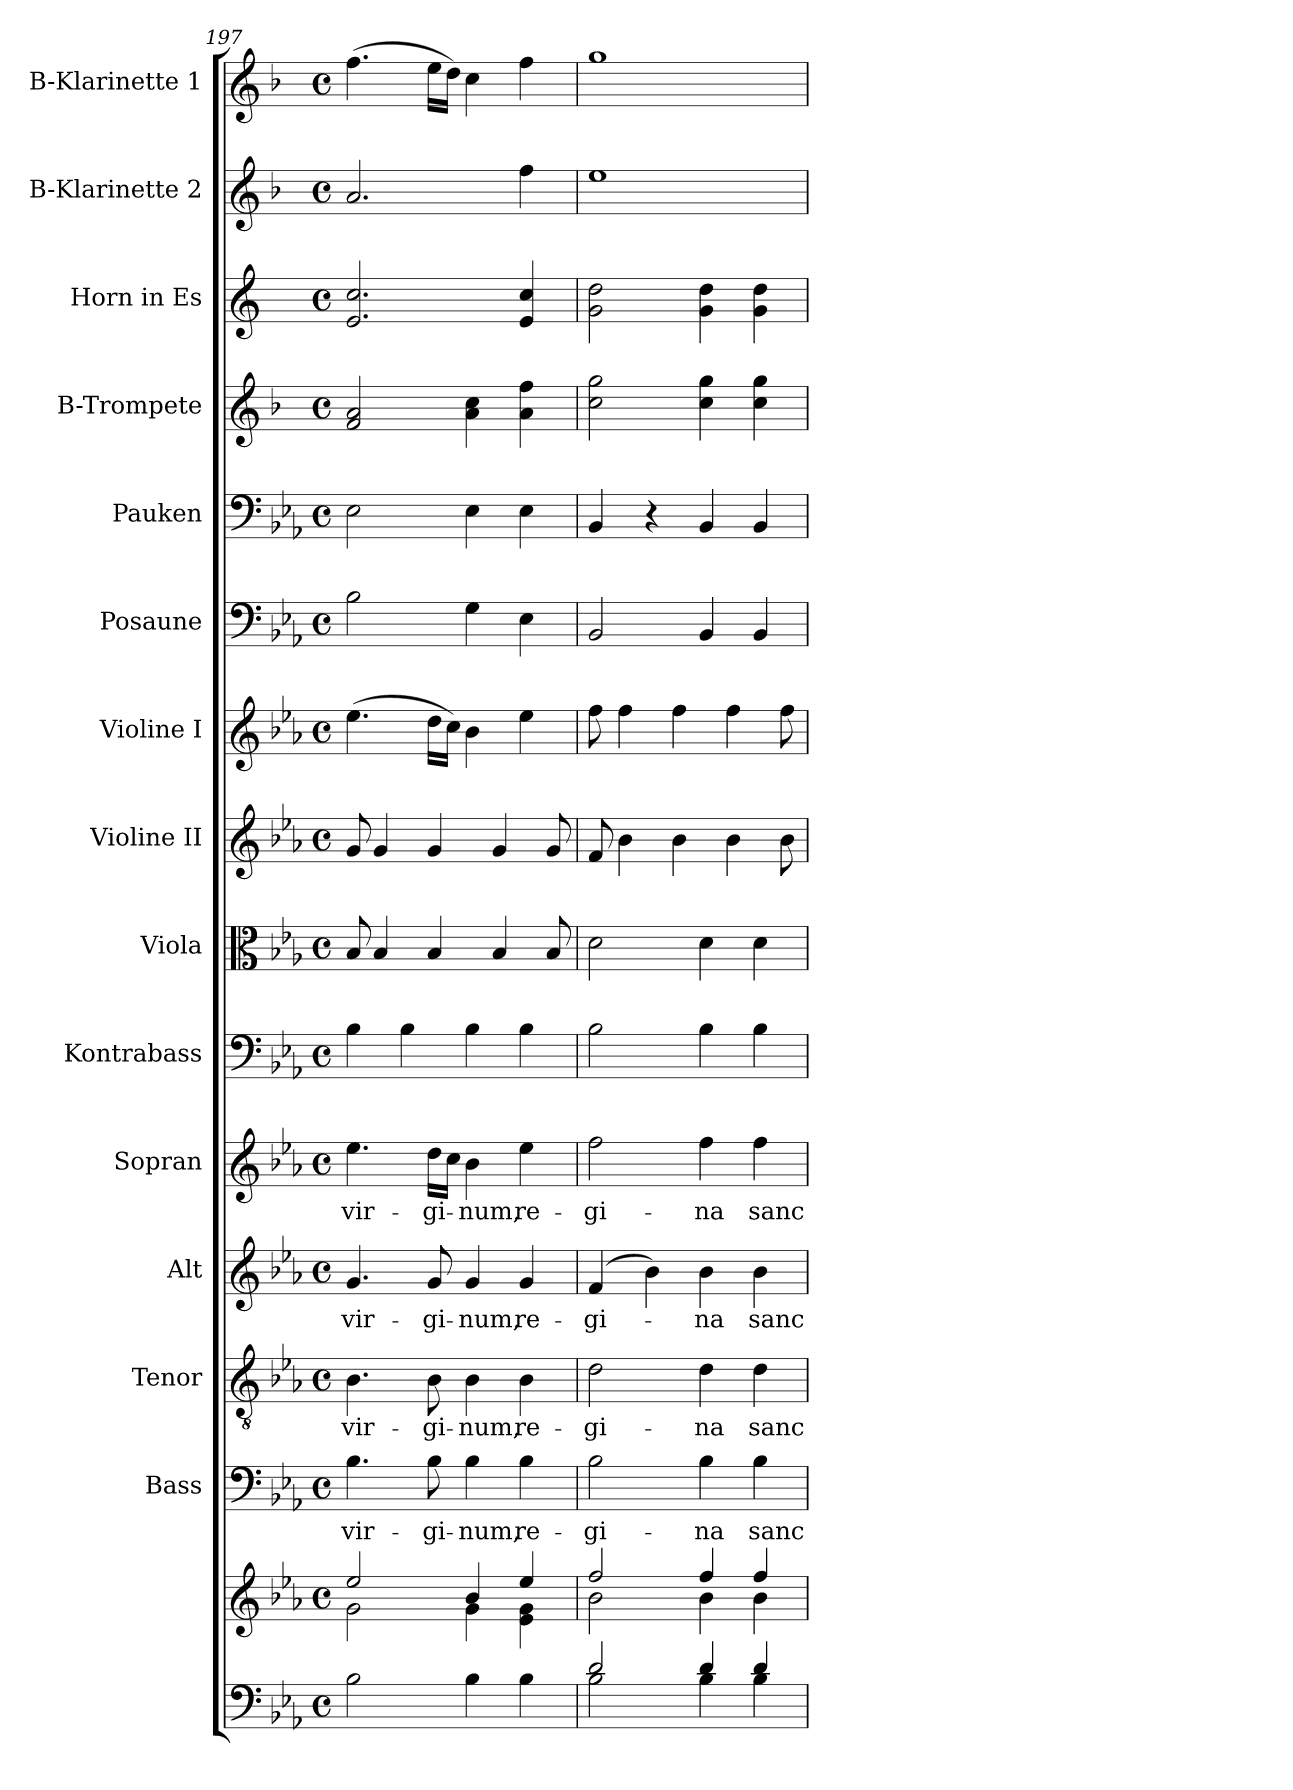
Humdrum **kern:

**kern	**kern	**kern	**text	**kern	**text	**kern	**text	**kern	**text	**kern	**kern	**kern	**kern	**kern	**kern	**kern	**kern	**kern	**kern
*part15	*part15	*part14	*part14	*part13	*part13	*part12	*part12	*part11	*part11	*part10	*part9	*part8	*part7	*part6	*part5	*part4	*part3	*part2	*part1
*staff16	*staff15	*staff14	*staff14	*staff13	*staff13	*staff12	*staff12	*staff11	*staff11	*staff10	*staff9	*staff8	*staff7	*staff6	*staff5	*staff4	*staff3	*staff2	*staff1
*	*	*I"Bass	*	*I"Tenor	*	*I"Alt	*	*I"Sopran	*	*I"Kontrabass	*I"Viola	*I"Violine II	*I"Violine I	*I"Posaune	*I"Pauken	*I"B-Trompete	*I"Horn in Es	*I"B-Klarinette 2	*I"B-Klarinette 1
*	*	*I'B.	*	*I'T.	*	*I'A.	*	*I'S.	*	*I'Kb.	*I'Vla.	*I'Vl. II	*I'Vl. I	*I'Pos.	*I'Pk.	*I'B Trp.	*	*I'B Kl. 2	*I'B Kl. 1
*clefF4	*clefG2	*clefF4	*	*clefGv2	*	*clefG2	*	*clefG2	*	*clefF4	*clefC3	*clefG2	*clefG2	*clefF4	*clefF4	*clefG2	*clefG2	*clefG2	*clefG2
*	*	*	*	*	*	*	*	*	*	*ITrd7c12	*	*	*	*	*	*ITrd1c2	*ITrd5c9	*ITrd1c2	*ITrd1c2
*k[b-e-a-]	*k[b-e-a-]	*k[b-e-a-]	*	*k[b-e-a-]	*	*k[b-e-a-]	*	*k[b-e-a-]	*	*k[b-e-a-]	*k[b-e-a-]	*k[b-e-a-]	*k[b-e-a-]	*k[b-e-a-]	*k[b-e-a-]	*k[b-e-a-]	*k[b-e-a-]	*k[b-e-a-]	*k[b-e-a-]
*E-:	*E-:	*E-:	*	*E-:	*	*E-:	*	*E-:	*	*E-:	*E-:	*E-:	*E-:	*E-:	*E-:	*E-:	*E-:	*E-:	*E-:
*M4/4	*M4/4	*M4/4	*	*M4/4	*	*M4/4	*	*M4/4	*	*M4/4	*M4/4	*M4/4	*M4/4	*M4/4	*M4/4	*M4/4	*M4/4	*M4/4	*M4/4
*met(c)	*met(c)	*met(c)	*	*met(c)	*	*met(c)	*	*met(c)	*	*met(c)	*met(c)	*met(c)	*met(c)	*met(c)	*met(c)	*met(c)	*met(c)	*met(c)	*met(c)
=197	=197	=197	=197	=197	=197	=197	=197	=197	=197	=197	=197	=197	=197	=197	=197	=197	=197	=197	=197
*	*^	*	*	*	*	*	*	*	*	*	*	*	*	*	*	*	*	*	*
!	!	!	!	!LO:LY:b	!	!LO:LY:b	!	!LO:LY:b	!	!LO:LY:b	!	!	!	!	!	!	!	!	!	!
2B-\	2ee-/	2g\	4.B-\	vir-	4.B-\	vir-	4.g/	vir-	4.ee-\	vir-	4BB-\	8B-/	8g/	(>4.ee-\	2B-\	2E-\	2e-/ 2g/	2.G/ 2.e-/	2.g/	(>4.ee-\
.	.	.	.	.	.	.	.	.	.	.	.	4B-/	4g/	.	.	.	.	.	.	.
.	.	.	.	.	.	.	.	.	.	.	4BB-\	.	.	.	.	.	.	.	.	.
!	!	!	!	!LO:LY:b	!	!LO:LY:b	!	!LO:LY:b	!	!LO:LY:b	!	!	!	!	!	!	!	!	!	!
.	.	.	8B-\	-gi-	8B-\	-gi-	8g/	-gi-	16dd\LL	-gi-	.	4B-/	4g/	16dd\LL	.	.	.	.	.	16dd\LL
.	.	.	.	.	.	.	.	.	16cc\JJ	.	.	.	.	16cc\JJ)	.	.	.	.	.	16cc\JJ)
!	!	!	!	!LO:LY:b	!	!LO:LY:b	!	!LO:LY:b	!	!LO:LY:b	!	!	!	!	!	!	!	!	!	!
4B-\	4b-/	4g\	4B-\	-num,	4B-\	-num,	4g/	-num,	4b-\	-num,	4BB-\	.	.	4b-\	4G\	4E-\	4g\ 4b-\	.	.	4b-\
.	.	.	.	.	.	.	.	.	.	.	.	4B-/	4g/	.	.	.	.	.	.	.
!	!	!	!	!LO:LY:b	!	!LO:LY:b	!	!LO:LY:b	!	!LO:LY:b	!	!	!	!	!	!	!	!	!	!
4B-\	4ee-/	4e-\ 4g\	4B-\	re-	4B-\	re-	4g/	re-	4ee-\	re-	4BB-\	.	.	4ee-\	4E-\	4E-\	4g\ 4ee-\	4G/ 4e-/	4ee-\	4ee-\
.	.	.	.	.	.	.	.	.	.	.	.	8B-/	8g/	.	.	.	.	.	.	.
=198	=198	=198	=198	=198	=198	=198	=198	=198	=198	=198	=198	=198	=198	=198	=198	=198	=198	=198	=198	=198
*^	*	*	*	*	*	*	*	*	*	*	*	*	*	*	*	*	*	*	*	*
!	!	!	!	!	!LO:LY:b	!	!LO:LY:b	!	!LO:LY:b	!	!LO:LY:b	!	!	!	!	!	!	!	!	!	!
2d/	2B-\	2ff/	2b-\	2B-\	-gi-	2d\	-gi-	(4f/	-gi-	2ff\	-gi-	2BB-\	2d\	8f/	8ff\	2BB-/	4BB-/	2b-\ 2ff\	2B-\ 2f\	1dd	1ff
.	.	.	.	.	.	.	.	.	.	.	.	.	.	4b-\	4ff\	.	.	.	.	.	.
.	.	.	.	.	.	.	.	4b-\)	.	.	.	.	.	.	.	.	4r	.	.	.	.
.	.	.	.	.	.	.	.	.	.	.	.	.	.	4b-\	4ff\	.	.	.	.	.	.
!	!	!	!	!	!LO:LY:b	!	!LO:LY:b	!	!LO:LY:b	!	!LO:LY:b	!	!	!	!	!	!	!	!	!	!
4d/	4B-\	4ff/	4b-\	4B-\	-na	4d\	-na	4b-\	-na	4ff\	-na	4BB-\	4d\	.	.	4BB-/	4BB-/	4b-\ 4ff\	4B-\ 4f\	.	.
.	.	.	.	.	.	.	.	.	.	.	.	.	.	4b-\	4ff\	.	.	.	.	.	.
!	!	!	!	!	!LO:LY:b	!	!LO:LY:b	!	!LO:LY:b	!	!LO:LY:b	!	!	!	!	!	!	!	!	!	!
4d/	4B-\	4ff/	4b-\	4B-\	sanc-	4d\	sanc-	4b-\	sanc-	4ff\	sanc-	4BB-\	4d\	.	.	4BB-/	4BB-/	4b-\ 4ff\	4B-\ 4f\	.	.
.	.	.	.	.	.	.	.	.	.	.	.	.	.	8b-\	8ff\	.	.	.	.	.	.
*v	*v	*	*	*	*	*	*	*	*	*	*	*	*	*	*	*	*	*	*	*	*
*	*v	*v	*	*	*	*	*	*	*	*	*	*	*	*	*	*	*	*	*	*
=	=	=	=	=	=	=	=	=	=	=	=	=	=	=	=	=	=	=	=
*-	*-	*-	*-	*-	*-	*-	*-	*-	*-	*-	*-	*-	*-	*-	*-	*-	*-	*-	*-
